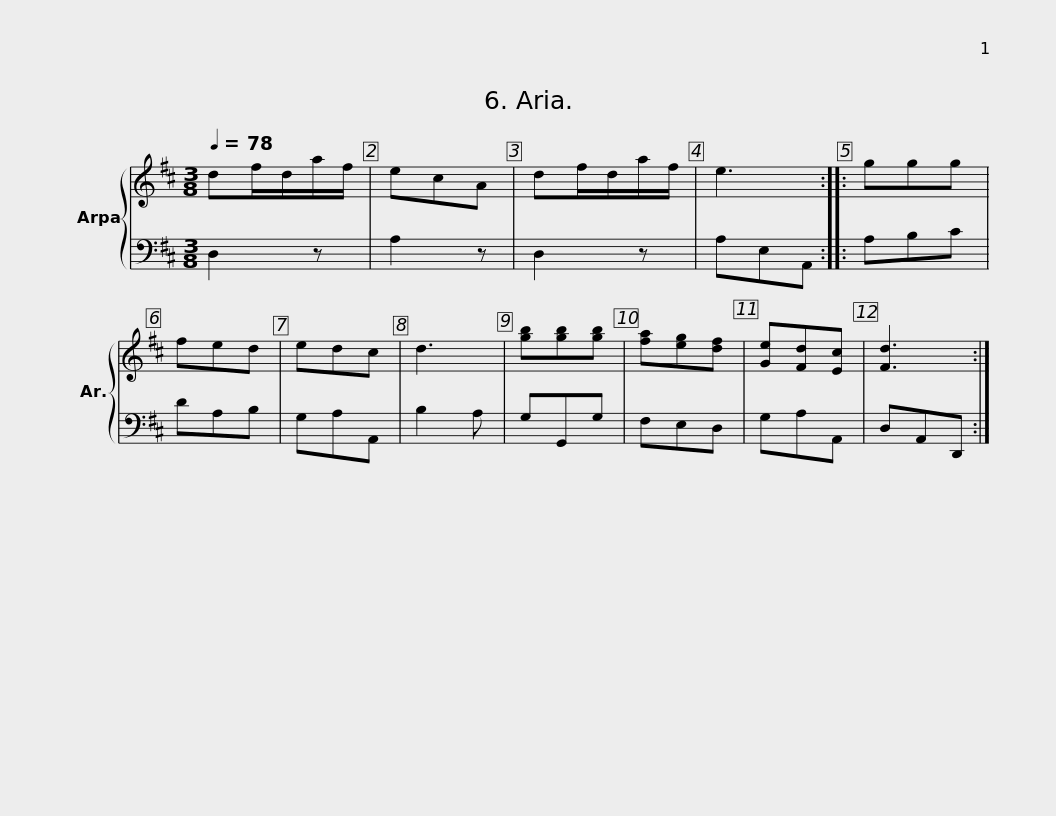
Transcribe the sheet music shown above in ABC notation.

X:1
%%score { 1 | 2 }
L:1/8
Q:1/4=78
M:3/8
I:linebreak $
K:D
V:1 treble
V:2 bass
V:1
 df/d/a/f/ | ecA | df/d/a/f/ | e3 :: ggg | %5
 fed | edc | d3 | [gb][gb][gb] | [fa][eg][df] | %10
 [Ge][Fd][Ec] |$ [Fd]3 :| %12
V:2
 D,2 z | A,2 z | D,2 z | A,E,A,, :: A,B,C | %5
 DA,B, | G,A,A,, | B,2 A, | G,G,,G, | F,E,D, | %10
 G,A,A,, |$ D,A,,D,, :| %12
